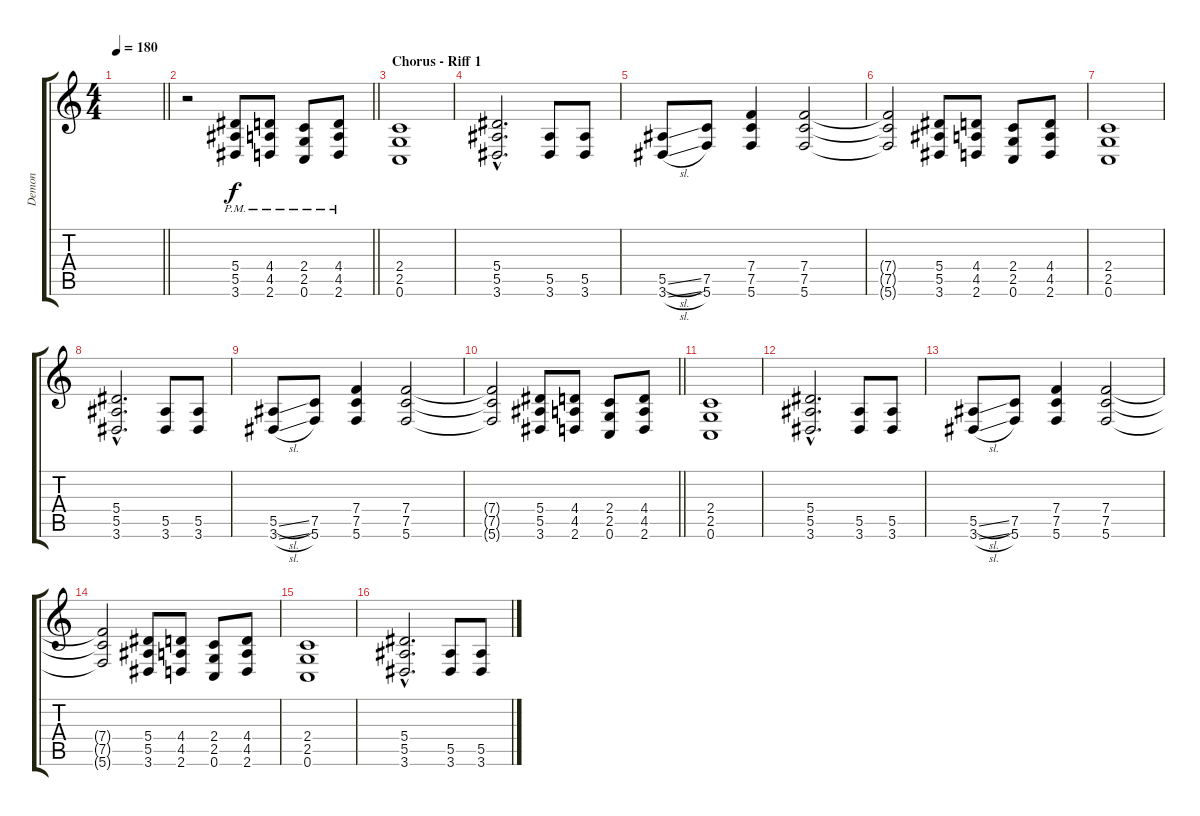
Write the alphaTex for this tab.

\track ("Demon" "Demon") {instrument distortionguitar}
\staff {score tabs}
\tuning (C4 G3 Eb3 Bb2 F2 C2) {hide}
\ts (4 4)
\tempo 180
\clef g2
\barLineRight lightlight
\ks c
|
\barLineRight lightlight
r.2 (5.4 5.5{pm} 3.6).8 (4.4 4.5{pm} 2.6).8 (2.4 2.5{pm} 0.6).8 (4.4 4.5{pm} 2.6).8 |
\section ("" "Chorus - Riff 1")
(2.4 2.5 0.6).1 |
(5.4{hac} 5.5{hac} 3.6{hac}).2{d} (5.5 3.6).8 (5.5 3.6).8 |
(5.5{sl} 3.6{sl}).8 (7.5 5.6).8 (7.4 7.5 5.6).4 (7.4 7.5 5.6).2 |
(7.4{t} 7.5{t} 5.6{t}).2 (5.4 5.5 3.6).8 (4.4 4.5 2.6).8 (2.4 2.5 0.6).8 (4.4 4.5 2.6).8 |
(2.4 2.5 0.6).1 |
(5.4{hac} 5.5{hac} 3.6{hac}).2{d} (5.5 3.6).8 (5.5 3.6).8 |
(5.5{sl} 3.6{sl}).8 (7.5 5.6).8 (7.4 7.5 5.6).4 (7.4 7.5 5.6).2 |
\barLineRight lightlight
(7.4{t} 7.5{t} 5.6{t}).2 (5.4 5.5 3.6).8 (4.4 4.5 2.6).8 (2.4 2.5 0.6).8 (4.4 4.5 2.6).8 |
(2.4 2.5 0.6).1 |
(5.4{hac} 5.5{hac} 3.6{hac}).2{d} (5.5 3.6).8 (5.5 3.6).8 |
(5.5{sl} 3.6{sl}).8 (7.5 5.6).8 (7.4 7.5 5.6).4 (7.4 7.5 5.6).2 |
(7.4{t} 7.5{t} 5.6{t}).2 (5.4 5.5 3.6).8 (4.4 4.5 2.6).8 (2.4 2.5 0.6).8 (4.4 4.5 2.6).8 |
(2.4 2.5 0.6).1 |
(5.4{hac} 5.5{hac} 3.6{hac}).2{d} (5.5 3.6).8 (5.5 3.6).8
